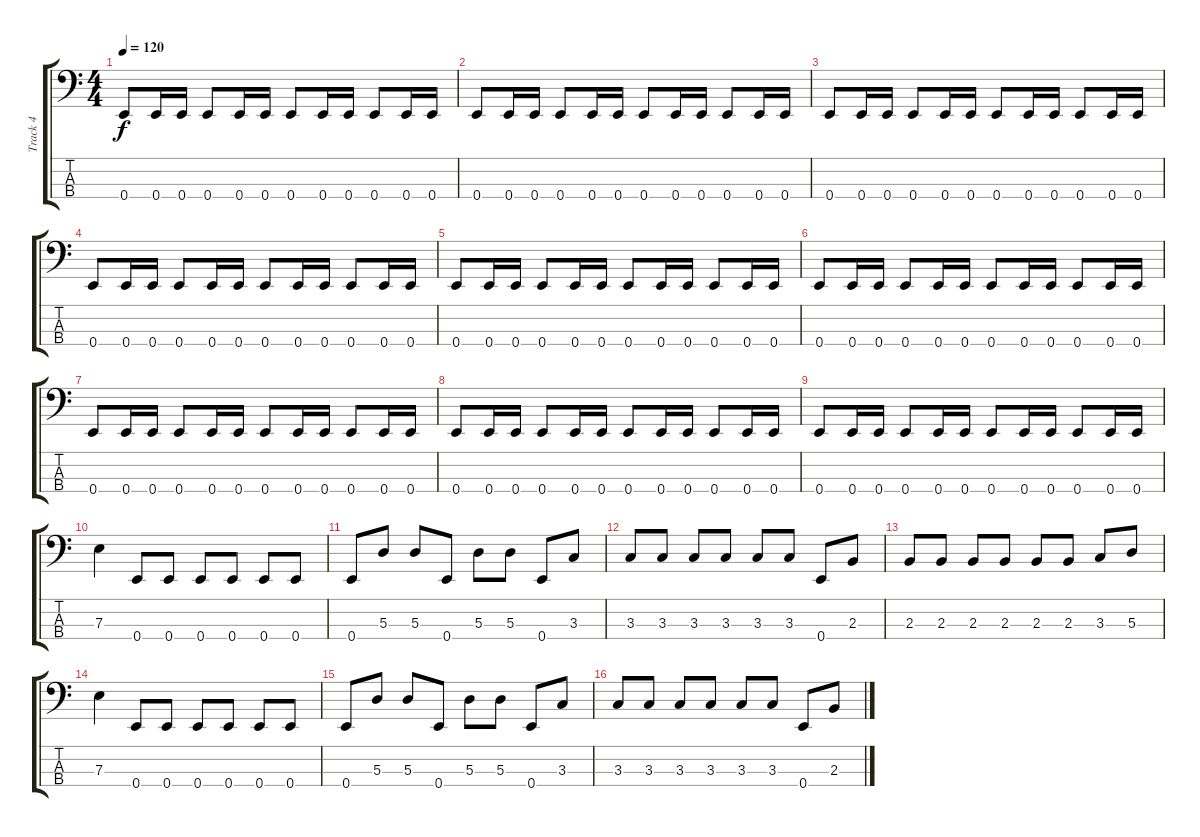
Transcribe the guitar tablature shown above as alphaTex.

\track ("Track 4" "Track 4") {instrument electricbassfinger}
\staff {score tabs}
\tuning (G2 D2 A1 E1) {hide}
\ts (4 4)
\tempo 120
\clef f4
\ks c
0.4.8{dy f} 0.4.16 0.4.16 0.4.8 0.4.16 0.4.16 0.4.8 0.4.16 0.4.16 0.4.8 0.4.16 0.4.16 |
0.4.8 0.4.16 0.4.16 0.4.8 0.4.16 0.4.16 0.4.8 0.4.16 0.4.16 0.4.8 0.4.16 0.4.16 |
0.4.8 0.4.16 0.4.16 0.4.8 0.4.16 0.4.16 0.4.8 0.4.16 0.4.16 0.4.8 0.4.16 0.4.16 |
0.4.8 0.4.16 0.4.16 0.4.8 0.4.16 0.4.16 0.4.8 0.4.16 0.4.16 0.4.8 0.4.16 0.4.16 |
0.4.8 0.4.16 0.4.16 0.4.8 0.4.16 0.4.16 0.4.8 0.4.16 0.4.16 0.4.8 0.4.16 0.4.16 |
0.4.8 0.4.16 0.4.16 0.4.8 0.4.16 0.4.16 0.4.8 0.4.16 0.4.16 0.4.8 0.4.16 0.4.16 |
0.4.8 0.4.16 0.4.16 0.4.8 0.4.16 0.4.16 0.4.8 0.4.16 0.4.16 0.4.8 0.4.16 0.4.16 |
0.4.8 0.4.16 0.4.16 0.4.8 0.4.16 0.4.16 0.4.8 0.4.16 0.4.16 0.4.8 0.4.16 0.4.16 |
0.4.8 0.4.16 0.4.16 0.4.8 0.4.16 0.4.16 0.4.8 0.4.16 0.4.16 0.4.8 0.4.16 0.4.16 |
7.3.4 0.4.8 0.4.8 0.4.8 0.4.8 0.4.8 0.4.8 |
0.4.8 5.3.8 5.3.8 0.4.8 5.3.8 5.3.8 0.4.8 3.3.8 |
3.3.8 3.3.8 3.3.8 3.3.8 3.3.8 3.3.8 0.4.8 2.3.8 |
2.3.8 2.3.8 2.3.8 2.3.8 2.3.8 2.3.8 3.3.8 5.3.8 |
7.3.4 0.4.8 0.4.8 0.4.8 0.4.8 0.4.8 0.4.8 |
0.4.8 5.3.8 5.3.8 0.4.8 5.3.8 5.3.8 0.4.8 3.3.8 |
3.3.8 3.3.8 3.3.8 3.3.8 3.3.8 3.3.8 0.4.8 2.3.8
